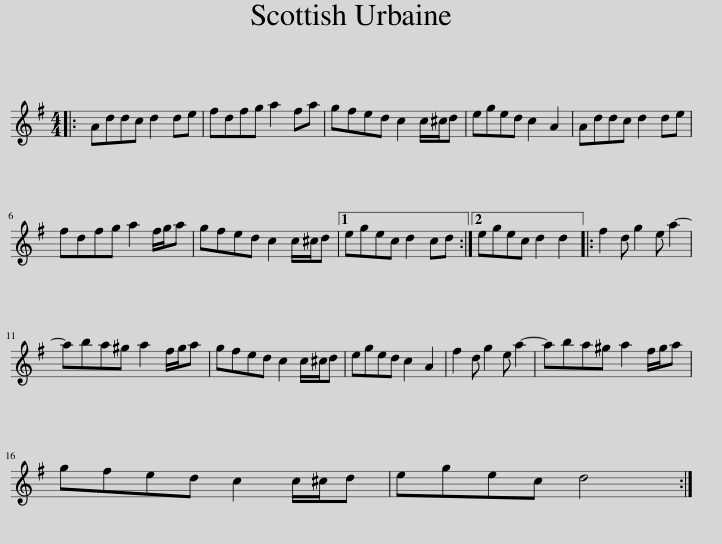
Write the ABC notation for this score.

X:1
L:1/8
M:4/4
I:linebreak $
K:G
V:1 treble
V:1
|: Addc d2 de | fdfg a2 fa | gfed c2 c/^c/d | eged c2 A2 | Addc d2 de |$ %5
 fdfg a2 f/g/a | gfed c2 c/^c/d |1 egec d2 cd :|2 egec d2 d2 |: f2 d g2 e a2- |$ %10
 aba^g a2 f/g/a | gfed c2 c/^c/d | eged c2 A2 | f2 d g2 e a2- | aba^g a2 f/g/a |$ %15
 gfed c2 c/^c/d | egec d4 :| %17
